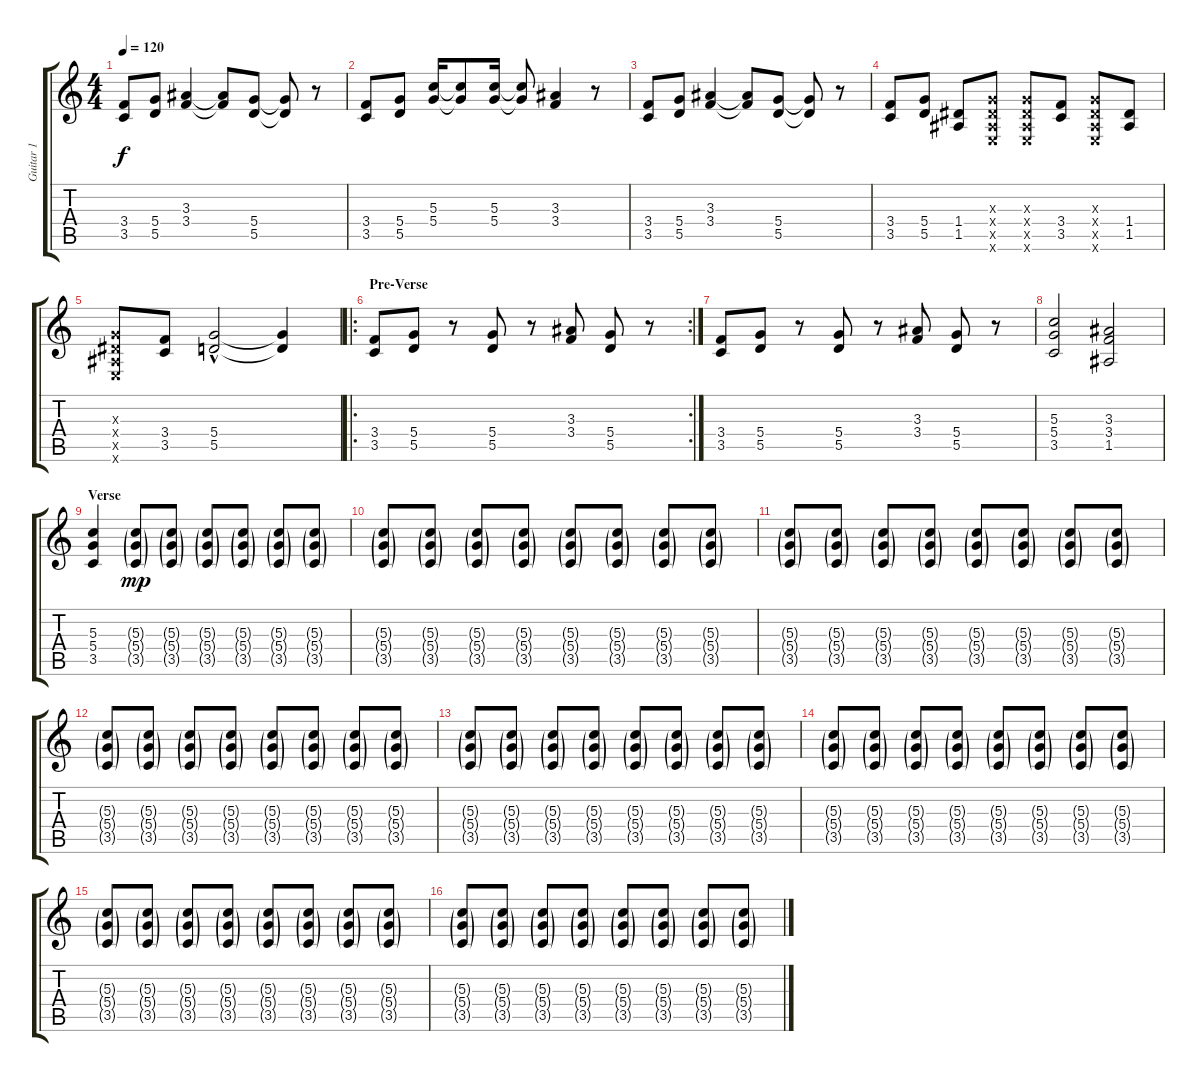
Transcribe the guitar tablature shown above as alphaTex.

\track ("Guitar 1" "Guitar 1") {instrument overdrivenguitar}
\staff {score tabs}
\tuning (E4 B3 G3 D3 A2 E2) {hide}
\ts (4 4)
\tempo 120
\clef g2
\ks c
(3.4 3.5).8{dy f} (5.4 5.5).8 (3.3 3.4).4 (3.3{t} 3.4{t}).8 (5.4 5.5).8 (5.4{t} 5.5{t}).8 r.8 |
(3.4 3.5).8 (5.4 5.5).8 (5.3 5.4).16 (5.3{t} 5.4{t}).8 (5.3 5.4).16 (5.3{t} 5.4{t}).8 (3.3 3.4).4 r.8 |
(3.4 3.5).8 (5.4 5.5).8 (3.3 3.4).4 (3.3{t} 3.4{t}).8 (5.4 5.5).8 (5.4{t} 5.5{t}).8 r.8 |
(3.4 3.5).8 (5.4 5.5).8 (1.4 1.5).8 (0.3{x} 1.4{x} 1.5{x} 0.6{x}).8 (0.3{x} 1.4{x} 1.5{x} 0.6{x}).8 (3.4 3.5).8 (0.3{x} 1.4{x} 1.5{x} 0.6{x}).8 (1.4 1.5).8 |
(0.3{x} 1.4{x} 1.5{x} 0.6{x}).8 (3.4 3.5).8 (5.4 5.5{hac}).2 (5.4{t} 5.5{t}).4 |
\ro
\rc 2
\section ("" "Pre-Verse")
(3.4 3.5).8 (5.4 5.5).8 r.8 (5.4 5.5).8 r.8 (3.3 3.4).8 (5.4 5.5).8 r.8 |
(3.4 3.5).8 (5.4 5.5).8 r.8 (5.4 5.5).8 r.8 (3.3 3.4).8 (5.4 5.5).8 r.8 |
(5.3 5.4 3.5).2 (3.3 3.4 1.5).2 |
\section ("" "Verse")
(5.3 5.4 3.5).4{volume 13} (5.3{g} 5.4{g} 3.5{g}).8{dy mp} (5.3{g} 5.4{g} 3.5{g}).8 (5.3{g} 5.4{g} 3.5{g}).8 (5.3{g} 5.4{g} 3.5{g}).8 (5.3{g} 5.4{g} 3.5{g}).8 (5.3{g} 5.4{g} 3.5{g}).8 |
(5.3{g} 5.4{g} 3.5{g}).8 (5.3{g} 5.4{g} 3.5{g}).8 (5.3{g} 5.4{g} 3.5{g}).8 (5.3{g} 5.4{g} 3.5{g}).8 (5.3{g} 5.4{g} 3.5{g}).8 (5.3{g} 5.4{g} 3.5{g}).8 (5.3{g} 5.4{g} 3.5{g}).8 (5.3{g} 5.4{g} 3.5{g}).8 |
(5.3{g} 5.4{g} 3.5{g}).8 (5.3{g} 5.4{g} 3.5{g}).8 (5.3{g} 5.4{g} 3.5{g}).8 (5.3{g} 5.4{g} 3.5{g}).8 (5.3{g} 5.4{g} 3.5{g}).8 (5.3{g} 5.4{g} 3.5{g}).8 (5.3{g} 5.4{g} 3.5{g}).8 (5.3{g} 5.4{g} 3.5{g}).8 |
(5.3{g} 5.4{g} 3.5{g}).8 (5.3{g} 5.4{g} 3.5{g}).8 (5.3{g} 5.4{g} 3.5{g}).8 (5.3{g} 5.4{g} 3.5{g}).8 (5.3{g} 5.4{g} 3.5{g}).8 (5.3{g} 5.4{g} 3.5{g}).8 (5.3{g} 5.4{g} 3.5{g}).8 (5.3{g} 5.4{g} 3.5{g}).8 |
(5.3{g} 5.4{g} 3.5{g}).8 (5.3{g} 5.4{g} 3.5{g}).8 (5.3{g} 5.4{g} 3.5{g}).8 (5.3{g} 5.4{g} 3.5{g}).8 (5.3{g} 5.4{g} 3.5{g}).8 (5.3{g} 5.4{g} 3.5{g}).8 (5.3{g} 5.4{g} 3.5{g}).8 (5.3{g} 5.4{g} 3.5{g}).8 |
(5.3{g} 5.4{g} 3.5{g}).8 (5.3{g} 5.4{g} 3.5{g}).8 (5.3{g} 5.4{g} 3.5{g}).8 (5.3{g} 5.4{g} 3.5{g}).8 (5.3{g} 5.4{g} 3.5{g}).8 (5.3{g} 5.4{g} 3.5{g}).8 (5.3{g} 5.4{g} 3.5{g}).8 (5.3{g} 5.4{g} 3.5{g}).8 |
(5.3{g} 5.4{g} 3.5{g}).8 (5.3{g} 5.4{g} 3.5{g}).8 (5.3{g} 5.4{g} 3.5{g}).8 (5.3{g} 5.4{g} 3.5{g}).8 (5.3{g} 5.4{g} 3.5{g}).8 (5.3{g} 5.4{g} 3.5{g}).8 (5.3{g} 5.4{g} 3.5{g}).8 (5.3{g} 5.4{g} 3.5{g}).8 |
(5.3{g} 5.4{g} 3.5{g}).8 (5.3{g} 5.4{g} 3.5{g}).8 (5.3{g} 5.4{g} 3.5{g}).8 (5.3{g} 5.4{g} 3.5{g}).8 (5.3{g} 5.4{g} 3.5{g}).8 (5.3{g} 5.4{g} 3.5{g}).8 (5.3{g} 5.4{g} 3.5{g}).8 (5.3{g} 5.4{g} 3.5{g}).8
